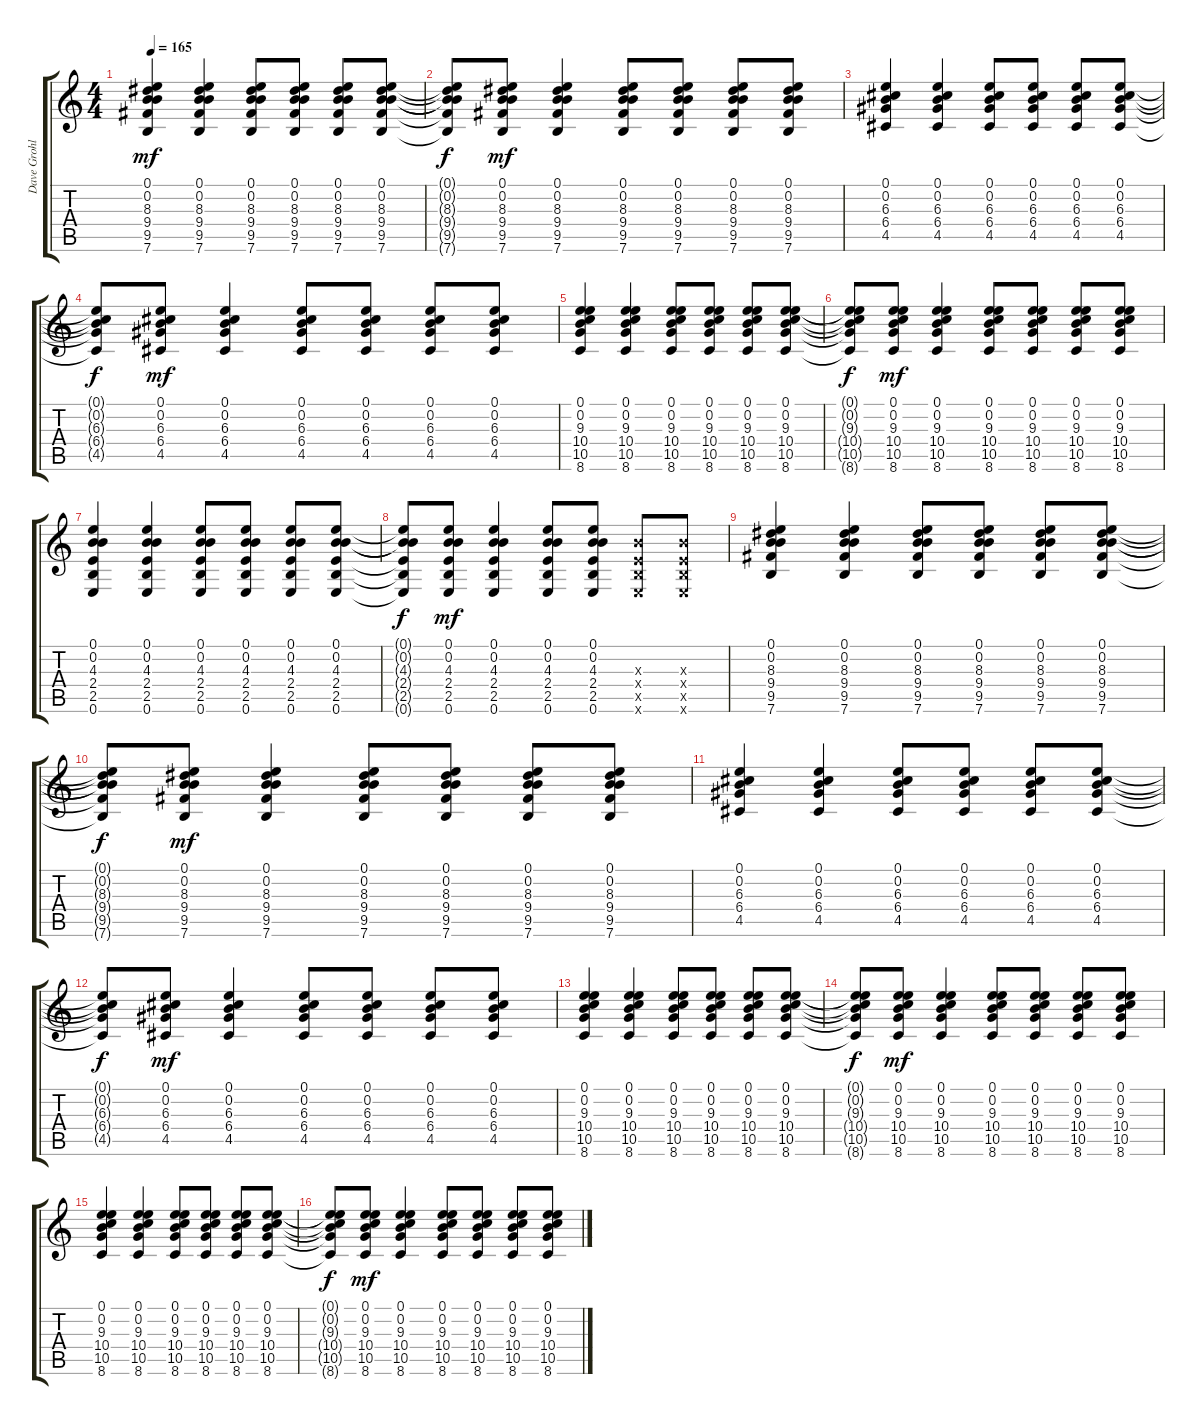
\track ("Dave Grohl - Rhythm Guitar [Right)" "Dave Grohl") {instrument acousticguitarsteel}
\staff {score tabs}
\tuning (E4 B3 G3 D3 A2 E2) {hide}
\ts (4 4)
\tempo 165
\clef g2
\ks c
(0.1 0.2 8.3 9.4 9.5 7.6).4{dy mf} (0.1 0.2 8.3 9.4 9.5 7.6).4 (0.1 0.2 8.3 9.4 9.5 7.6).8 (0.1 0.2 8.3 9.4 9.5 7.6).8 (0.1 0.2 8.3 9.4 9.5 7.6).8 (0.1 0.2 8.3 9.4 9.5 7.6).8 |
(0.1{t} 0.2{t} 8.3{t} 9.4{t} 9.5{t} 7.6{t}).8{dy f} (0.1 0.2 8.3 9.4 9.5 7.6).8{dy mf} (0.1 0.2 8.3 9.4 9.5 7.6).4 (0.1 0.2 8.3 9.4 9.5 7.6).8 (0.1 0.2 8.3 9.4 9.5 7.6).8 (0.1 0.2 8.3 9.4 9.5 7.6).8 (0.1 0.2 8.3 9.4 9.5 7.6).8 |
(0.1 0.2 6.3 6.4 4.5).4 (0.1 0.2 6.3 6.4 4.5).4 (0.1 0.2 6.3 6.4 4.5).8 (0.1 0.2 6.3 6.4 4.5).8 (0.1 0.2 6.3 6.4 4.5).8 (0.1 0.2 6.3 6.4 4.5).8 |
(0.1{t} 0.2{t} 6.3{t} 6.4{t} 4.5{t}).8{dy f} (0.1 0.2 6.3 6.4 4.5).8{dy mf} (0.1 0.2 6.3 6.4 4.5).4 (0.1 0.2 6.3 6.4 4.5).8 (0.1 0.2 6.3 6.4 4.5).8 (0.1 0.2 6.3 6.4 4.5).8 (0.1 0.2 6.3 6.4 4.5).8 |
(0.1 0.2 9.3 10.4 10.5 8.6).4 (0.1 0.2 9.3 10.4 10.5 8.6).4 (0.1 0.2 9.3 10.4 10.5 8.6).8 (0.1 0.2 9.3 10.4 10.5 8.6).8 (0.1 0.2 9.3 10.4 10.5 8.6).8 (0.1 0.2 9.3 10.4 10.5 8.6).8 |
(0.1{t} 0.2{t} 9.3{t} 10.4{t} 10.5{t} 8.6{t}).8{dy f} (0.1 0.2 9.3 10.4 10.5 8.6).8{dy mf} (0.1 0.2 9.3 10.4 10.5 8.6).4 (0.1 0.2 9.3 10.4 10.5 8.6).8 (0.1 0.2 9.3 10.4 10.5 8.6).8 (0.1 0.2 9.3 10.4 10.5 8.6).8 (0.1 0.2 9.3 10.4 10.5 8.6).8 |
(0.1 0.2 4.3 2.4 2.5 0.6).4 (0.1 0.2 4.3 2.4 2.5 0.6).4 (0.1 0.2 4.3 2.4 2.5 0.6).8 (0.1 0.2 4.3 2.4 2.5 0.6).8 (0.1 0.2 4.3 2.4 2.5 0.6).8 (0.1 0.2 4.3 2.4 2.5 0.6).8 |
(0.1{t} 0.2{t} 4.3{t} 2.4{t} 2.5{t} 0.6{t}).8{dy f} (0.1 0.2 4.3 2.4 2.5 0.6).8{dy mf} (0.1 0.2 4.3 2.4 2.5 0.6).4 (0.1 0.2 4.3 2.4 2.5 0.6).8 (0.1 0.2 4.3 2.4 2.5 0.6).8 (4.3{x} 2.4{x} 2.5{x} 0.6{x}).8 (4.3{x} 2.4{x} 2.5{x} 0.6{x}).8 |
(0.1 0.2 8.3 9.4 9.5 7.6).4 (0.1 0.2 8.3 9.4 9.5 7.6).4 (0.1 0.2 8.3 9.4 9.5 7.6).8 (0.1 0.2 8.3 9.4 9.5 7.6).8 (0.1 0.2 8.3 9.4 9.5 7.6).8 (0.1 0.2 8.3 9.4 9.5 7.6).8 |
(0.1{t} 0.2{t} 8.3{t} 9.4{t} 9.5{t} 7.6{t}).8{dy f} (0.1 0.2 8.3 9.4 9.5 7.6).8{dy mf} (0.1 0.2 8.3 9.4 9.5 7.6).4 (0.1 0.2 8.3 9.4 9.5 7.6).8 (0.1 0.2 8.3 9.4 9.5 7.6).8 (0.1 0.2 8.3 9.4 9.5 7.6).8 (0.1 0.2 8.3 9.4 9.5 7.6).8 |
(0.1 0.2 6.3 6.4 4.5).4 (0.1 0.2 6.3 6.4 4.5).4 (0.1 0.2 6.3 6.4 4.5).8 (0.1 0.2 6.3 6.4 4.5).8 (0.1 0.2 6.3 6.4 4.5).8 (0.1 0.2 6.3 6.4 4.5).8 |
(0.1{t} 0.2{t} 6.3{t} 6.4{t} 4.5{t}).8{dy f} (0.1 0.2 6.3 6.4 4.5).8{dy mf} (0.1 0.2 6.3 6.4 4.5).4 (0.1 0.2 6.3 6.4 4.5).8 (0.1 0.2 6.3 6.4 4.5).8 (0.1 0.2 6.3 6.4 4.5).8 (0.1 0.2 6.3 6.4 4.5).8 |
(0.1 0.2 9.3 10.4 10.5 8.6).4 (0.1 0.2 9.3 10.4 10.5 8.6).4 (0.1 0.2 9.3 10.4 10.5 8.6).8 (0.1 0.2 9.3 10.4 10.5 8.6).8 (0.1 0.2 9.3 10.4 10.5 8.6).8 (0.1 0.2 9.3 10.4 10.5 8.6).8 |
(0.1{t} 0.2{t} 9.3{t} 10.4{t} 10.5{t} 8.6{t}).8{dy f} (0.1 0.2 9.3 10.4 10.5 8.6).8{dy mf} (0.1 0.2 9.3 10.4 10.5 8.6).4 (0.1 0.2 9.3 10.4 10.5 8.6).8 (0.1 0.2 9.3 10.4 10.5 8.6).8 (0.1 0.2 9.3 10.4 10.5 8.6).8 (0.1 0.2 9.3 10.4 10.5 8.6).8 |
(0.1 0.2 9.3 10.4 10.5 8.6).4 (0.1 0.2 9.3 10.4 10.5 8.6).4 (0.1 0.2 9.3 10.4 10.5 8.6).8 (0.1 0.2 9.3 10.4 10.5 8.6).8 (0.1 0.2 9.3 10.4 10.5 8.6).8 (0.1 0.2 9.3 10.4 10.5 8.6).8 |
(0.1{t} 0.2{t} 9.3{t} 10.4{t} 10.5{t} 8.6{t}).8{dy f} (0.1 0.2 9.3 10.4 10.5 8.6).8{dy mf} (0.1 0.2 9.3 10.4 10.5 8.6).4 (0.1 0.2 9.3 10.4 10.5 8.6).8 (0.1 0.2 9.3 10.4 10.5 8.6).8 (0.1 0.2 9.3 10.4 10.5 8.6).8 (0.1 0.2 9.3 10.4 10.5 8.6).8
